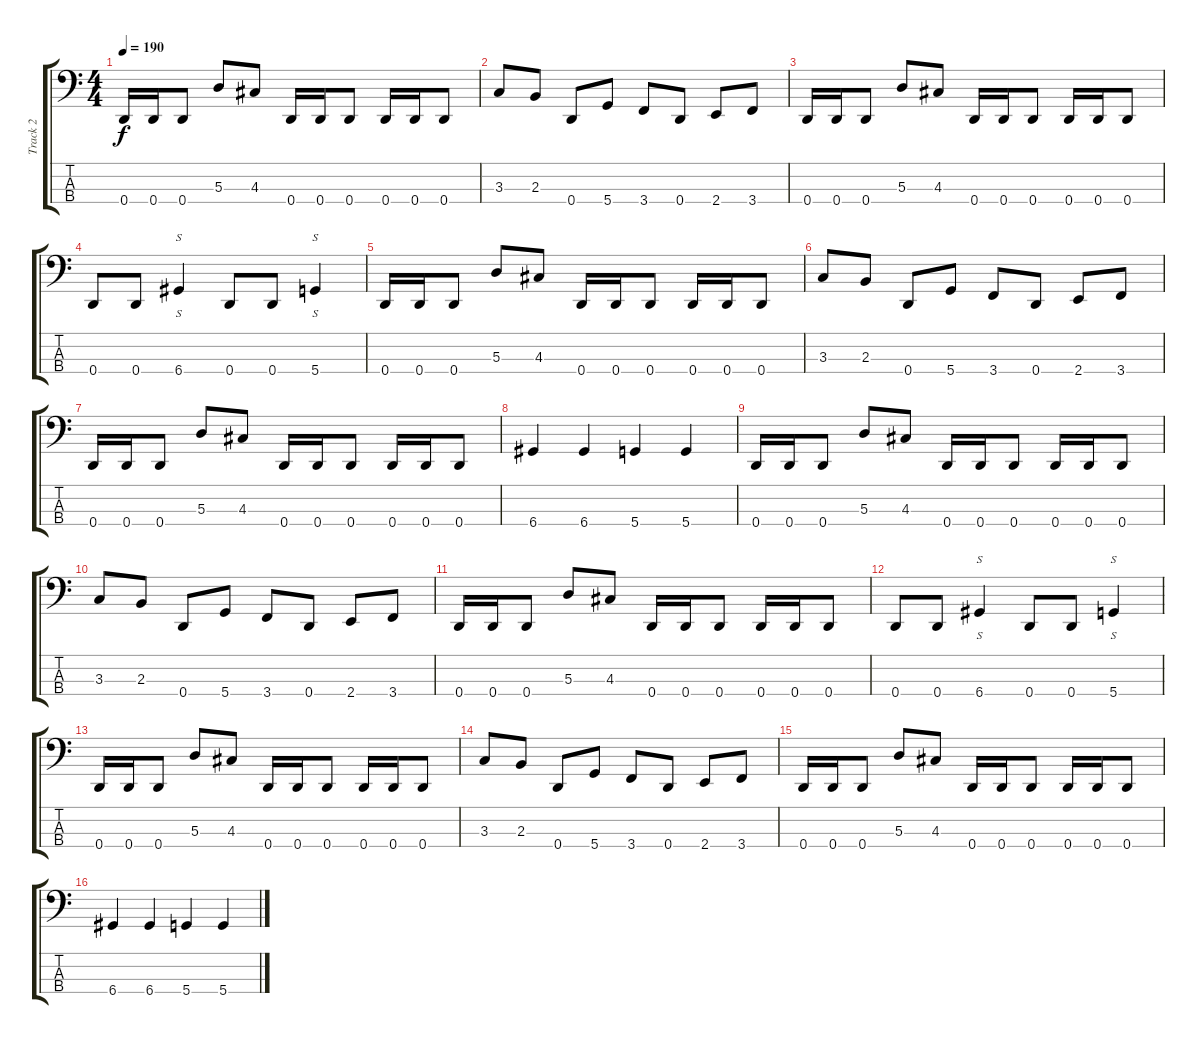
\track ("Track 2" "Track 2") {instrument electricbassfinger}
\staff {score tabs}
\tuning (G2 D2 A1 D1) {hide}
\ts (4 4)
\tempo 190
\clef f4
\ks c
0.4.16{dy f} 0.4.16 0.4.8 5.3.8 4.3.8 0.4.16 0.4.16 0.4.8 0.4.16 0.4.16 0.4.8 |
3.3.8 2.3.8 0.4.8 5.4.8 3.4.8 0.4.8 2.4.8 3.4.8 |
0.4.16 0.4.16 0.4.8 5.3.8 4.3.8 0.4.16 0.4.16 0.4.8 0.4.16 0.4.16 0.4.8 |
0.4.8 0.4.8 6.4.4{s} 0.4.8 0.4.8 5.4.4{s} |
0.4.16 0.4.16 0.4.8 5.3.8 4.3.8 0.4.16 0.4.16 0.4.8 0.4.16 0.4.16 0.4.8 |
3.3.8 2.3.8 0.4.8 5.4.8 3.4.8 0.4.8 2.4.8 3.4.8 |
0.4.16 0.4.16 0.4.8 5.3.8 4.3.8 0.4.16 0.4.16 0.4.8 0.4.16 0.4.16 0.4.8 |
6.4.4 6.4.4 5.4.4 5.4.4 |
0.4.16 0.4.16 0.4.8 5.3.8 4.3.8 0.4.16 0.4.16 0.4.8 0.4.16 0.4.16 0.4.8 |
3.3.8 2.3.8 0.4.8 5.4.8 3.4.8 0.4.8 2.4.8 3.4.8 |
0.4.16 0.4.16 0.4.8 5.3.8 4.3.8 0.4.16 0.4.16 0.4.8 0.4.16 0.4.16 0.4.8 |
0.4.8 0.4.8 6.4.4{s} 0.4.8 0.4.8 5.4.4{s} |
0.4.16 0.4.16 0.4.8 5.3.8 4.3.8 0.4.16 0.4.16 0.4.8 0.4.16 0.4.16 0.4.8 |
3.3.8 2.3.8 0.4.8 5.4.8 3.4.8 0.4.8 2.4.8 3.4.8 |
0.4.16 0.4.16 0.4.8 5.3.8 4.3.8 0.4.16 0.4.16 0.4.8 0.4.16 0.4.16 0.4.8 |
6.4.4 6.4.4 5.4.4 5.4.4
